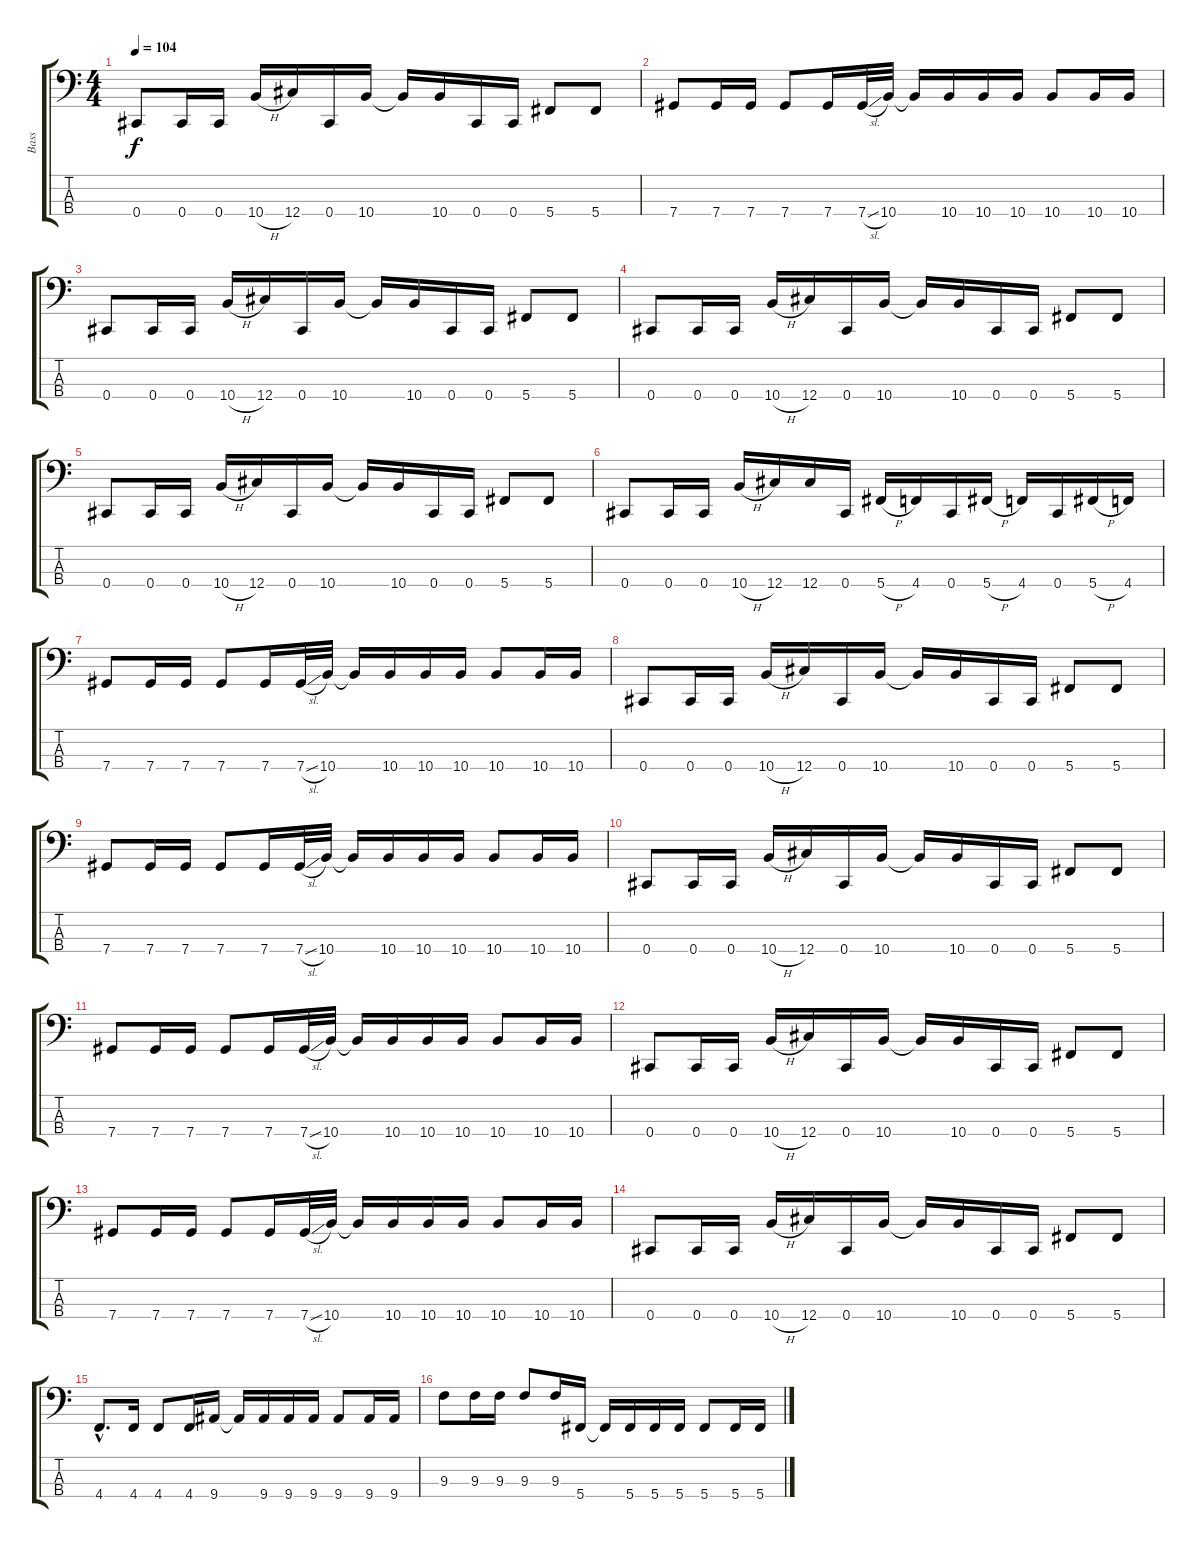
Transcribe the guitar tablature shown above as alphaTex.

\track ("Bass" "Bass") {instrument electricbasspick}
\staff {score tabs}
\tuning (Gb2 Db2 Ab1 Db1) {hide}
\ts (4 4)
\tempo 104
\clef f4
\ks c
0.4.8{dy f} 0.4.16 0.4.16 10.4{h}.16 12.4.16 0.4.16 10.4.16 10.4{t}.16 10.4.16 0.4.16 0.4.16 5.4.8 5.4.8 |
7.4.8 7.4.16 7.4.16 7.4.8 7.4.16 7.4{sl}.32 10.4.32 10.4{t}.16 10.4.16 10.4.16 10.4.16 10.4.8 10.4.16 10.4.16 |
0.4.8 0.4.16 0.4.16 10.4{h}.16 12.4.16 0.4.16 10.4.16 10.4{t}.16 10.4.16 0.4.16 0.4.16 5.4.8 5.4.8 |
0.4.8 0.4.16 0.4.16 10.4{h}.16 12.4.16 0.4.16 10.4.16 10.4{t}.16 10.4.16 0.4.16 0.4.16 5.4.8 5.4.8 |
0.4.8 0.4.16 0.4.16 10.4{h}.16 12.4.16 0.4.16 10.4.16 10.4{t}.16 10.4.16 0.4.16 0.4.16 5.4.8 5.4.8 |
0.4.8 0.4.16 0.4.16 10.4{h}.16 12.4.16 12.4.16 0.4.16 5.4{h}.16 4.4.16 0.4.16 5.4{h}.16 4.4.16 0.4.16 5.4{h}.16 4.4.16 |
7.4.8 7.4.16 7.4.16 7.4.8 7.4.16 7.4{sl}.32 10.4.32 10.4{t}.16 10.4.16 10.4.16 10.4.16 10.4.8 10.4.16 10.4.16 |
0.4.8 0.4.16 0.4.16 10.4{h}.16 12.4.16 0.4.16 10.4.16 10.4{t}.16 10.4.16 0.4.16 0.4.16 5.4.8 5.4.8 |
7.4.8 7.4.16 7.4.16 7.4.8 7.4.16 7.4{sl}.32 10.4.32 10.4{t}.16 10.4.16 10.4.16 10.4.16 10.4.8 10.4.16 10.4.16 |
0.4.8 0.4.16 0.4.16 10.4{h}.16 12.4.16 0.4.16 10.4.16 10.4{t}.16 10.4.16 0.4.16 0.4.16 5.4.8 5.4.8 |
7.4.8 7.4.16 7.4.16 7.4.8 7.4.16 7.4{sl}.32 10.4.32 10.4{t}.16 10.4.16 10.4.16 10.4.16 10.4.8 10.4.16 10.4.16 |
0.4.8 0.4.16 0.4.16 10.4{h}.16 12.4.16 0.4.16 10.4.16 10.4{t}.16 10.4.16 0.4.16 0.4.16 5.4.8 5.4.8 |
7.4.8 7.4.16 7.4.16 7.4.8 7.4.16 7.4{sl}.32 10.4.32 10.4{t}.16 10.4.16 10.4.16 10.4.16 10.4.8 10.4.16 10.4.16 |
0.4.8 0.4.16 0.4.16 10.4{h}.16 12.4.16 0.4.16 10.4.16 10.4{t}.16 10.4.16 0.4.16 0.4.16 5.4.8 5.4.8 |
4.4{hac}.8{d} 4.4.16 4.4.8 4.4.16 9.4.16 9.4{t}.16 9.4.16 9.4.16 9.4.16 9.4.8 9.4.16 9.4.16 |
9.3.8 9.3.16 9.3.16 9.3.8 9.3.16 5.4.16 5.4{t}.16 5.4.16 5.4.16 5.4.16 5.4.8 5.4.16 5.4.16
